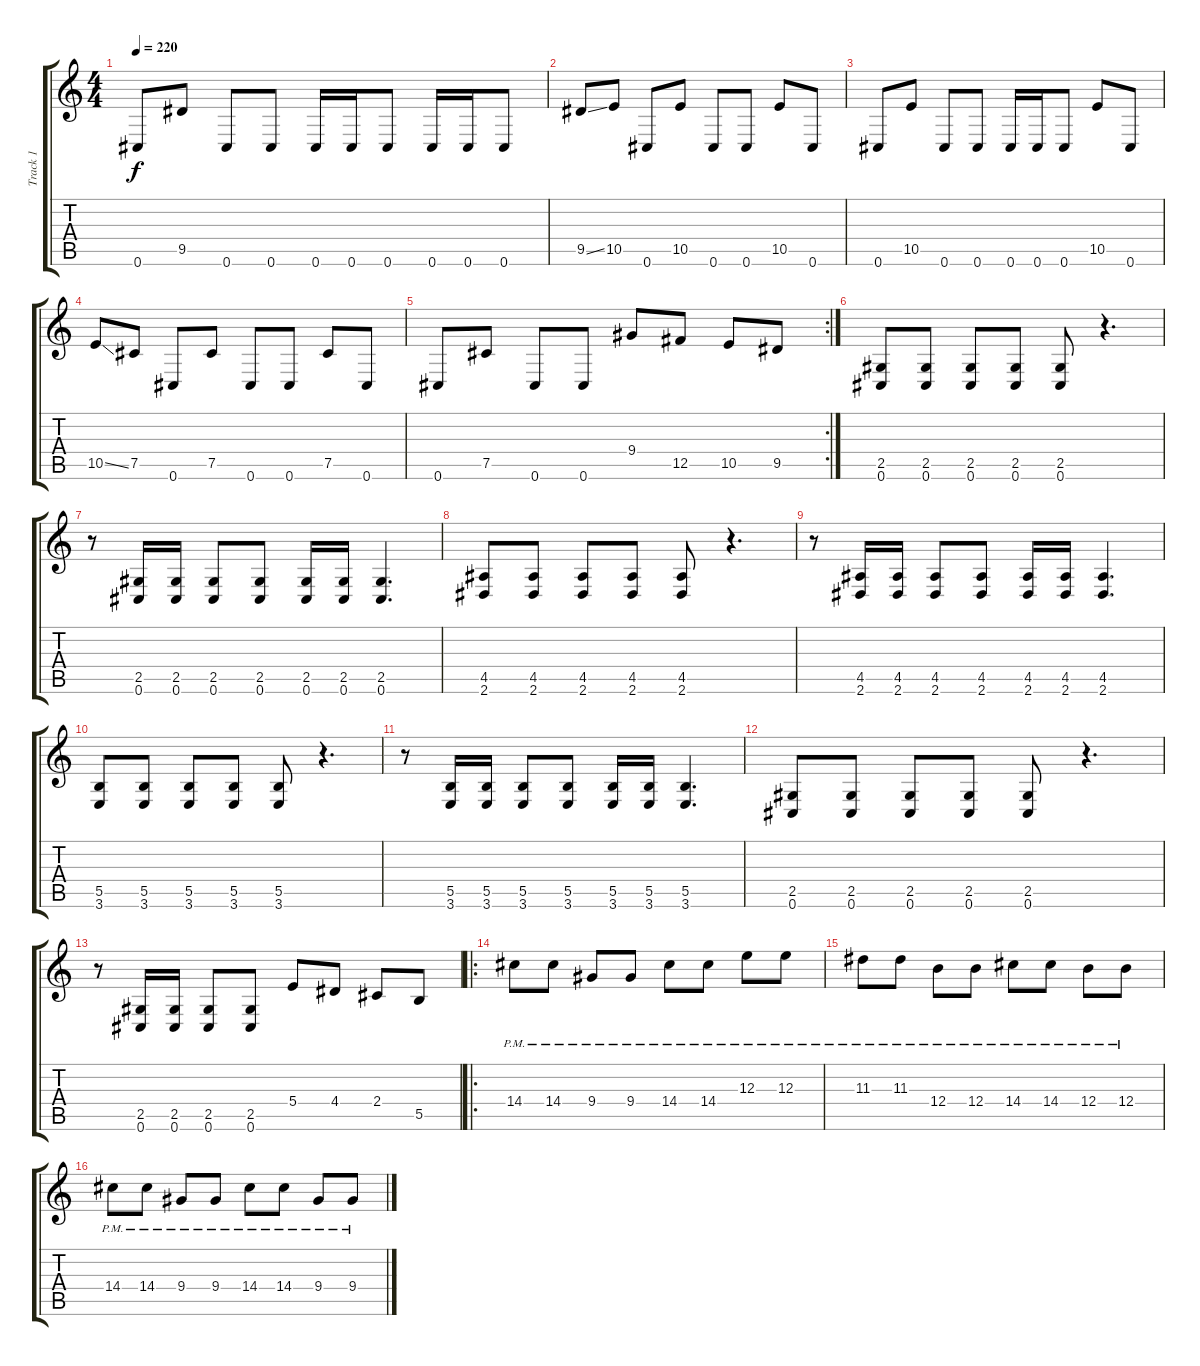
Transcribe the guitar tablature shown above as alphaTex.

\track ("Track 1" "Track 1") {instrument distortionguitar}
\staff {score tabs}
\tuning (Db4 Ab3 E3 B2 Gb2 Db2) {hide}
\ts (4 4)
\tempo 220
\clef g2
\ks c
0.6.8{dy f} 9.5.8 0.6.8 0.6.8 0.6.16 0.6.16 0.6.8 0.6.16 0.6.16 0.6.8 |
9.5{ss}.8 10.5.8 0.6.8 10.5.8 0.6.8 0.6.8 10.5.8 0.6.8 |
0.6.8 10.5.8 0.6.8 0.6.8 0.6.16 0.6.16 0.6.8 10.5.8 0.6.8 |
10.5{ss}.8 7.5.8 0.6.8 7.5.8 0.6.8 0.6.8 7.5.8 0.6.8 |
\rc 2
0.6.8 7.5.8 0.6.8 0.6.8 9.4.8 12.5.8 10.5.8 9.5.8 |
(2.5 0.6).8 (2.5 0.6).8 (2.5 0.6).8 (2.5 0.6).8 (2.5 0.6).8 r.4{d} |
r.8 (2.5 0.6).16 (2.5 0.6).16 (2.5 0.6).8 (2.5 0.6).8 (2.5 0.6).16 (2.5 0.6).16 (2.5 0.6).4{d} |
(4.5 2.6).8 (4.5 2.6).8 (4.5 2.6).8 (4.5 2.6).8 (4.5 2.6).8 r.4{d} |
r.8 (4.5 2.6).16 (4.5 2.6).16 (4.5 2.6).8 (4.5 2.6).8 (4.5 2.6).16 (4.5 2.6).16 (4.5 2.6).4{d} |
(5.5 3.6).8 (5.5 3.6).8 (5.5 3.6).8 (5.5 3.6).8 (5.5 3.6).8 r.4{d} |
r.8 (5.5 3.6).16 (5.5 3.6).16 (5.5 3.6).8 (5.5 3.6).8 (5.5 3.6).16 (5.5 3.6).16 (5.5 3.6).4{d} |
(2.5 0.6).8 (2.5 0.6).8 (2.5 0.6).8 (2.5 0.6).8 (2.5 0.6).8 r.4{d} |
r.8 (2.5 0.6).16 (2.5 0.6).16 (2.5 0.6).8 (2.5 0.6).8 5.4.8 4.4.8 2.4.8 5.5.8 |
\ro
14.4{pm}.8 14.4{pm}.8 9.4{pm}.8 9.4{pm}.8 14.4{pm}.8 14.4{pm}.8 12.3{pm}.8 12.3{pm}.8 |
11.3{pm}.8 11.3{pm}.8 12.4{pm}.8 12.4{pm}.8 14.4{pm}.8 14.4{pm}.8 12.4{pm}.8 12.4{pm}.8 |
14.4{pm}.8 14.4{pm}.8 9.4{pm}.8 9.4{pm}.8 14.4{pm}.8 14.4{pm}.8 9.4{pm}.8 9.4{pm}.8
